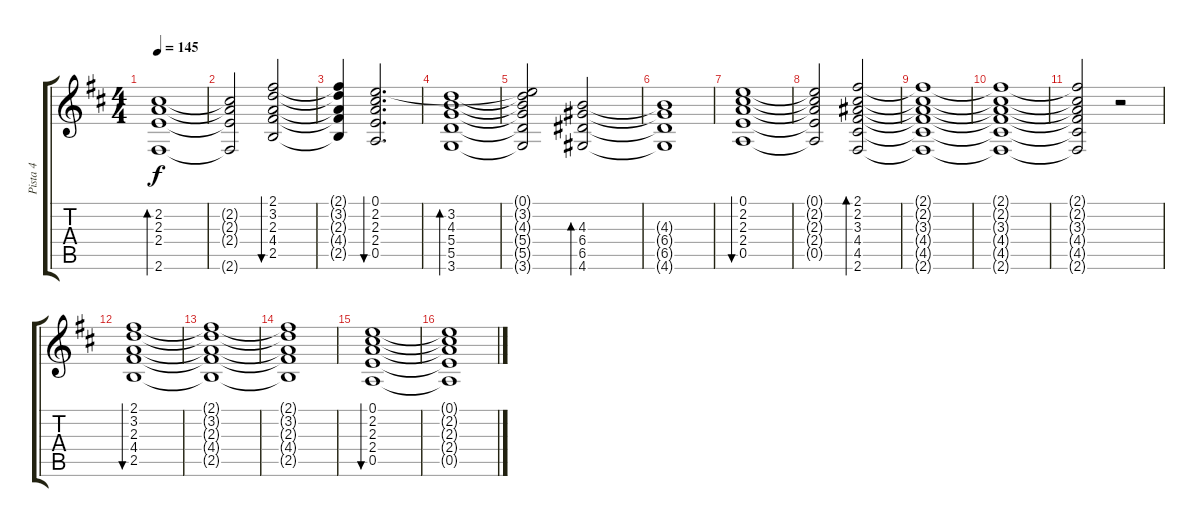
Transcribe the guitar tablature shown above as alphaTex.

\track ("Pista 4" "Pista 4") {instrument electricguitarjazz}
\staff {score tabs}
\tuning (E4 B3 G3 D3 A2 E2) {hide}
\ts (4 4)
\tempo 145
\clef g2
\ks d
(2.2 2.3 2.4 2.6).1{bd 60 dy f} |
(2.2{t} 2.3{t} 2.4{t} 2.6{t}).2 (2.1 3.2 2.3 4.4 2.5).2{bu 240} |
(2.1{t} 3.2{t} 2.3{t} 4.4{t} 2.5{t}).4 (0.1 2.2 2.3 2.4 0.5).2{d bu 240} |
(3.2 4.3 5.4 5.5 3.6).1{bd 60} |
(0.1{t} 3.2{t} 4.3{t} 5.4{t} 5.5{t} 3.6{t}).2 (4.3 6.4 6.5 4.6).2{bd 60} |
(4.3{t} 6.4{t} 6.5{t} 4.6{t}).1 |
(0.1 2.2 2.3 2.4 0.5).1{bu 240} |
(0.1{t} 2.2{t} 2.3{t} 2.4{t} 0.5{t}).2 (2.1 2.2 3.3 4.4 4.5 2.6).2{bd 60} |
(2.1{t} 2.2{t} 3.3{t} 4.4{t} 4.5{t} 2.6{t}).1 |
(2.1{t} 2.2{t} 3.3{t} 4.4{t} 4.5{t} 2.6{t}).1 |
(2.1{t} 2.2{t} 3.3{t} 4.4{t} 4.5{t} 2.6{t}).2 r.2 |
(2.1 3.2 2.3 4.4 2.5).1{bu 240} |
(2.1{t} 3.2{t} 2.3{t} 4.4{t} 2.5{t}).1 |
(2.1{t} 3.2{t} 2.3{t} 4.4{t} 2.5{t}).1 |
(0.1 2.2 2.3 2.4 0.5).1{bu 240} |
(0.1{t} 2.2{t} 2.3{t} 2.4{t} 0.5{t}).1
